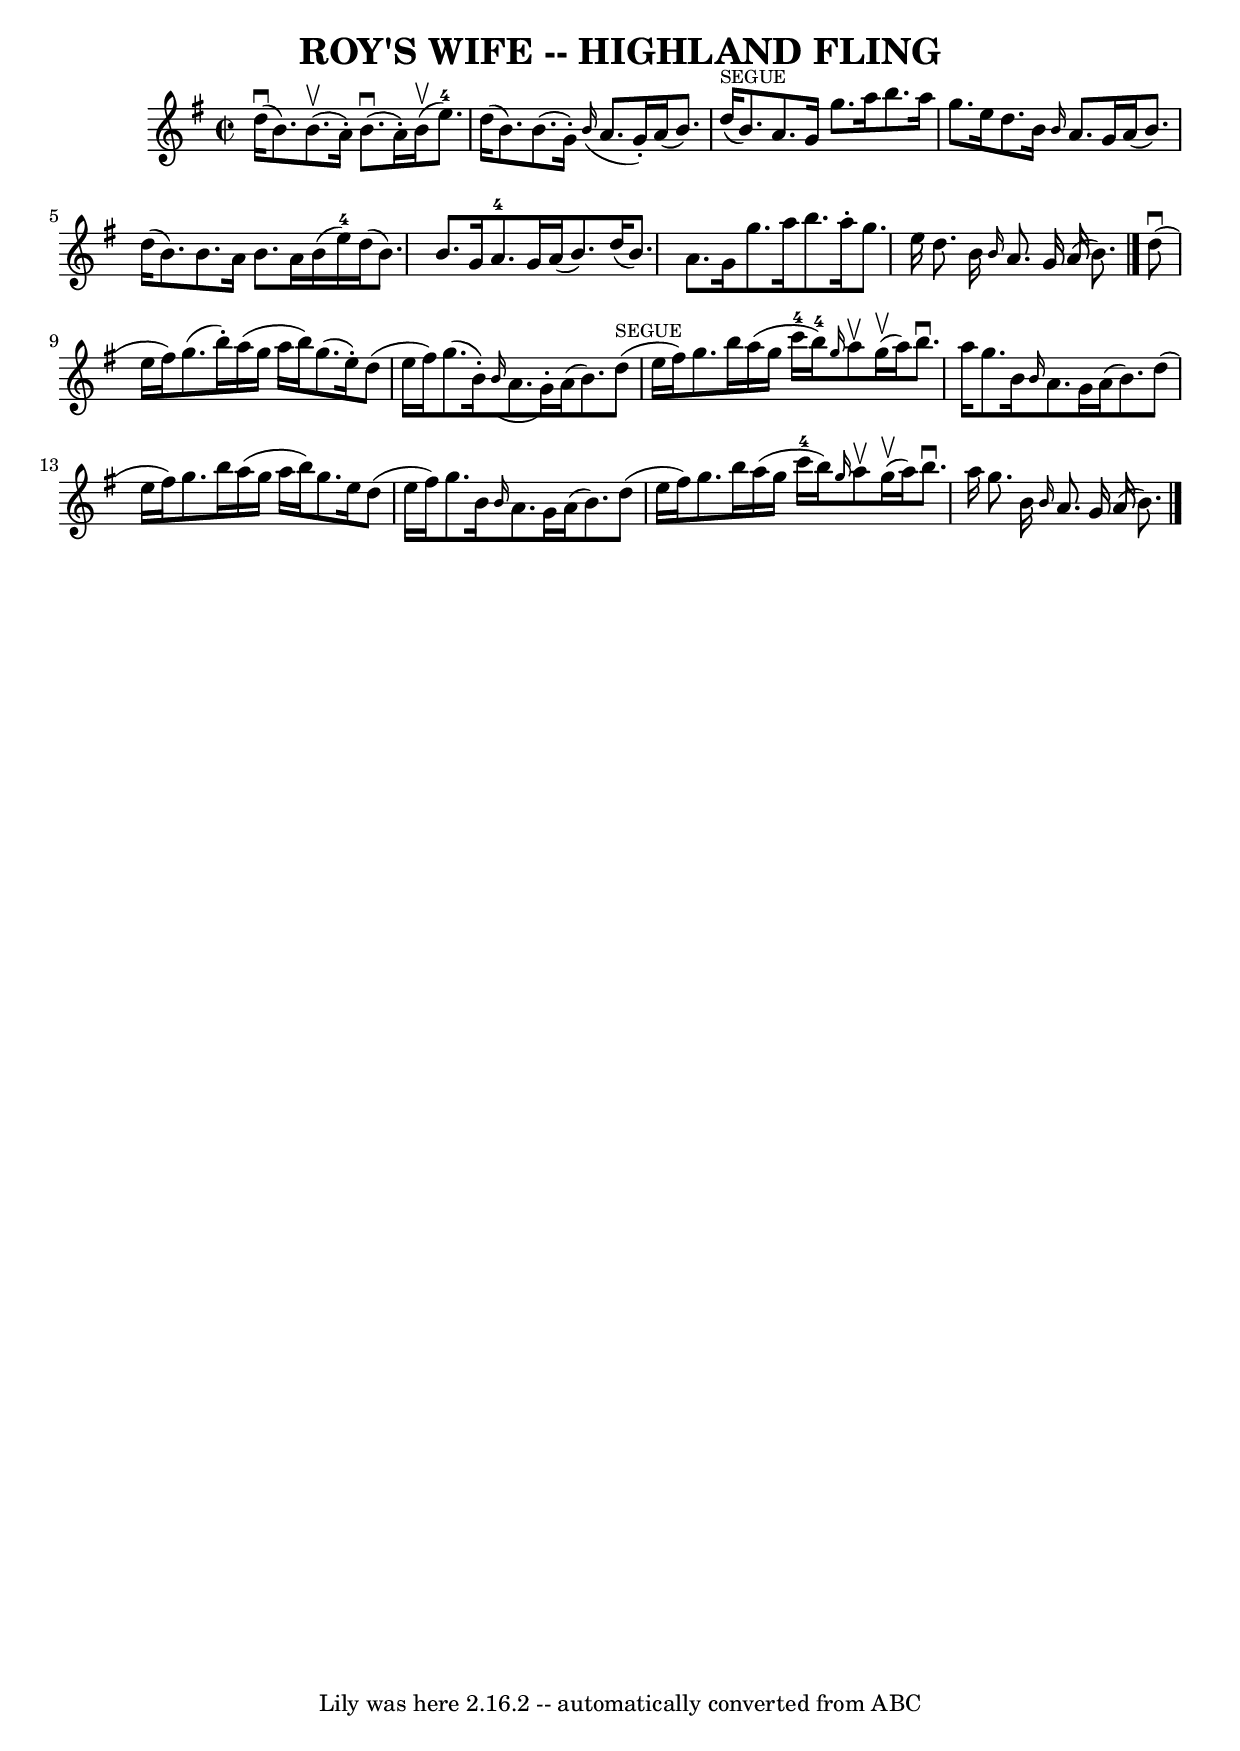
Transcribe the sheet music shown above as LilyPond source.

\version "2.16.2"
\include "Mammoth.ily"
\header {
  %% book = "Ryan's Mammoth Collection of Fiddle Tunes"
  crossRefNumber = "1"
  footnotes = ""
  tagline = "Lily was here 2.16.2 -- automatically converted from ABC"
  title = "ROY'S WIFE -- HIGHLAND FLING"

}
voicedefault =  {


  \override Staff.TimeSignature #'style = #'C
  \time 2/2 
  \key g \major d''16 (^\downbow b'8.) b'8. (^\upbow   
  a'16 -.) b'8. (^\downbow a'16 -.) b'16 (^\upbow e''8.-4)   
  |
  d''16 (b'8.) b'8. (g'16 -.)   \grace { b'16 (
				       }   
  a'8. g'16 -.) a'16 (b'8.)   |
  d''16^\segue(b'8.  
  -) a'8. g'16 g''8. a''16 b''8. a''16    |
  g''8.    
  e''16 d''8. b'16  \grace { b'16  
			   } a'8. g'16 a'16 (b'8.) 
  |
  d''16 (b'8.) b'8. a'16 b'8. a'16 b'16 (
  e''16-4)   |
  d''16 (b'8.) b'8. g'16 a'8.-4   
  g'16 a'16 (b'8.)   |
  d''16 (b'8.) a'8. g'16    
  g''8. a''16 b''8. a''16 -.   |
  g''8. e''16 d''8.    
  b'16  \grace { b'16  
	       } a'8. g'16 a'16 (b'8.)   \bar "|."       
  d''8 (^\downbow e''16 fis''16) g''8. (b''16 -.) a''16 (
  g''16 a''16 b''16) g''8. (e''16 -.)   |
  d''8 (e''16 
  fis''16) g''8. (b'16 -.)   \grace { b'16 (
				    } a'8. g'16 -. 
  -) a'16 (b'8.)   |
  d''8^\segue(e''16 fis''16)   
  g''8. b''16 a''16 (g''16 c'''16-4 b''16-4) \grace {    
    g''16  
  } a''8^\upbow g''16 (^\upbow a''16)   |
  b''8. 
  ^\downbow a''16 g''8. b'16  \grace { b'16  
				     } a'8. g'16 a'16 
  (b'8.)   |
  d''8 (e''16 fis''16) g''8. b''16    
  a''16 (g''16 a''16 b''16) g''8. e''16    |
  d''8 (
  e''16 fis''16) g''8. b'16  \grace { b'16  
				    } a'8. g'16    
  a'16 (b'8.)   |
  d''8 (e''16 fis''16) g''8. b''16 
  a''16 (g''16 c'''16-4 b''16) \grace { g''16  
				      } a''8 
  ^\upbow g''16 (^\upbow a''16)   |
  b''8.^\downbow a''16    
  g''8. b'16  \grace { b'16  
		     } a'8. g'16 a'16 (b'8.)   
  \bar "|."   

}

\score{
  <<

    \context Staff="default"
    {
      \voicedefault 
      
    }

  >>
  \layout {
    
  }
  \midi {
  }

}
